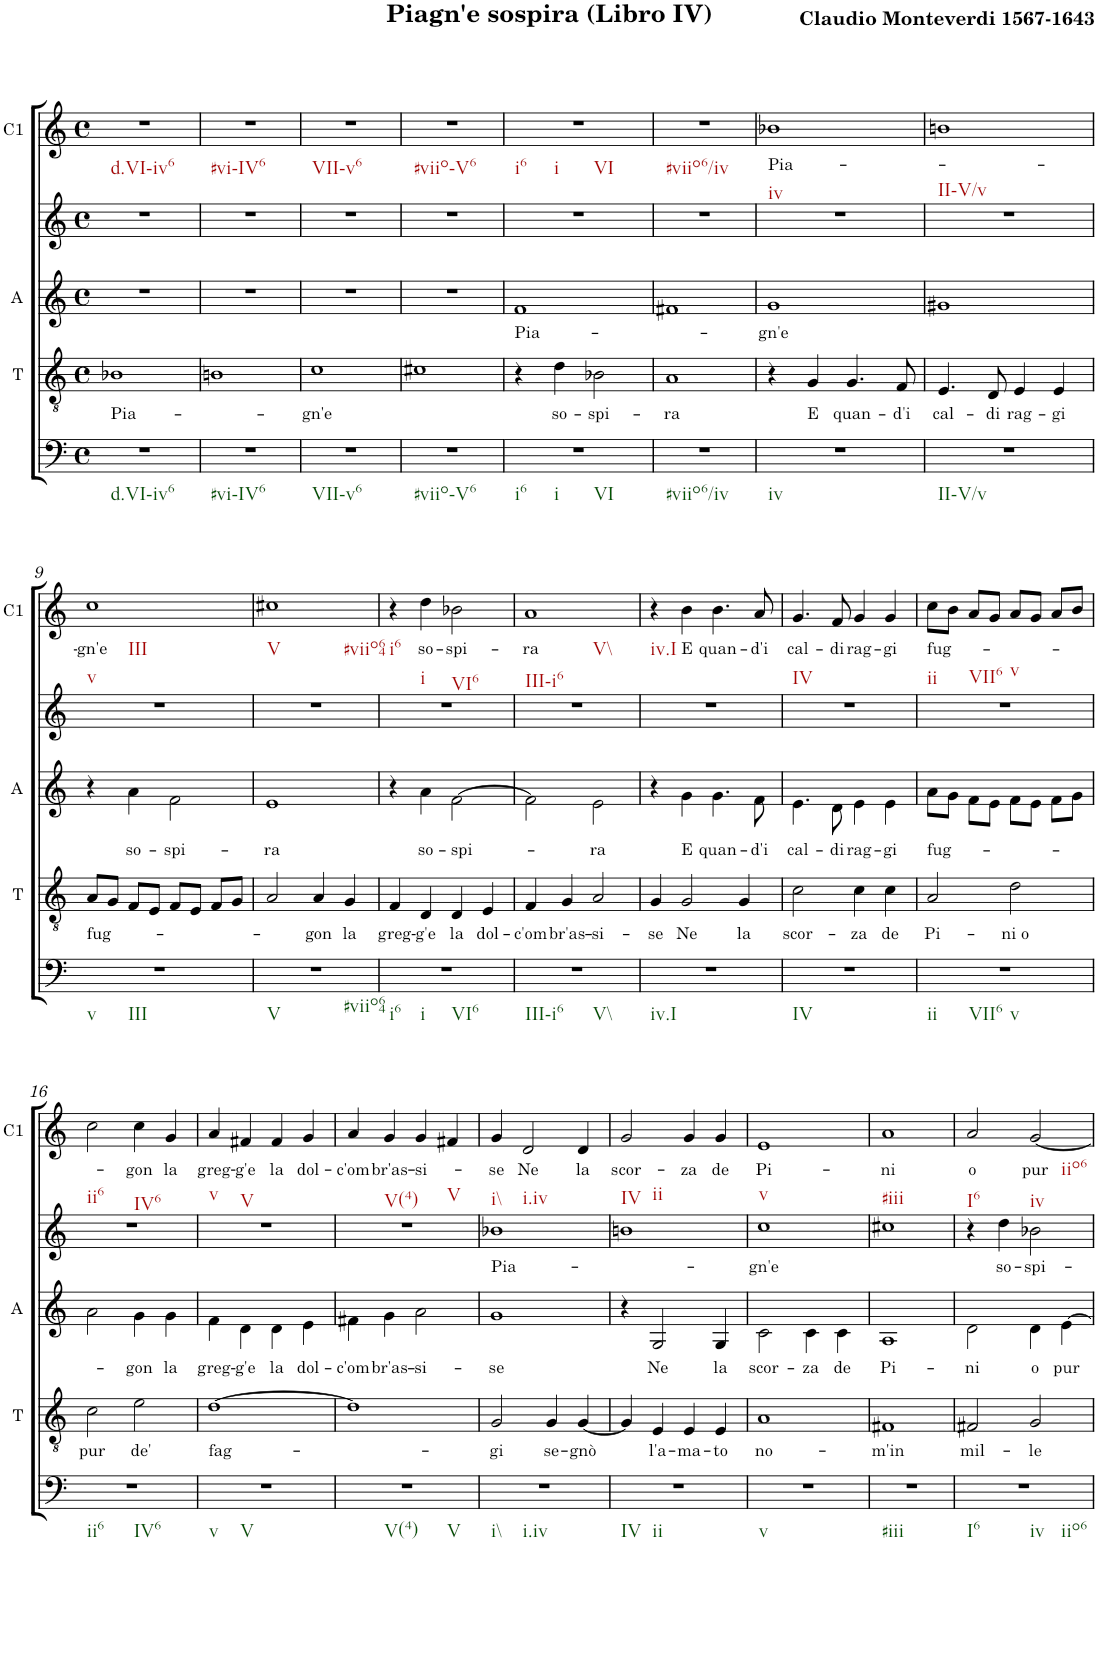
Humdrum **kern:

**kern	**kern	**text	**kern	**text	**kern	**text	**kern	**text
*part5	*part4	*part4	*part3	*part3	*part2	*part2	*part1	*part1
*staff5	*staff4	*staff4	*staff3	*staff3	*staff2	*staff2	*staff1	*staff1
*	*I"T	*	*I"A	*	*	*	*I"C1	*
*	*I'T	*	*I'A	*	*	*	*I'C1	*
*clefF4	*clefGv2	*	*clefG2	*	*clefG2	*	*clefG2	*
*k[]	*k[]	*	*k[]	*	*k[]	*	*k[]	*
*M4/4	*M4/4	*	*M4/4	*	*M4/4	*	*M4/4	*
*met(c)	*met(c)	*	*met(c)	*	*met(c)	*	*met(c)	*
=1	=1	=1	=1	=1	=1	=1	=1	=1
!	!	!	!	!	!	!	!LO:TX:b:t=d.VI-iv6	!
!	!	!LO:LY:b	!	!	!	!	!	!
1r	1B-X	Pia-	1r	.	1r	.	1r	.
=2	=2	=2	=2	=2	=2	=2	=2	=2
!	!	!	!	!	!	!	!LO:TX:b:t=#vi-IV6	!
1r	1Bn	.	1r	.	1r	.	1r	.
=3	=3	=3	=3	=3	=3	=3	=3	=3
!	!	!	!	!	!	!	!LO:TX:b:t=VII-v6	!
!	!	!LO:LY:b	!	!	!	!	!	!
1r	1c	-gn'e	1r	.	1r	.	1r	.
=4	=4	=4	=4	=4	=4	=4	=4	=4
!	!	!	!	!	!	!	!LO:TX:b:t=#viio-V6	!
1r	1c#X	.	1r	.	1r	.	1r	.
=5	=5	=5	=5	=5	=5	=5	=5	=5
!	!	!	!	!	!	!	!LO:TX:b:t=i6	!
!	!	!	!	!	!	!	!LO:TX:b:t=i	!
!	!	!	!	!	!	!	!LO:TX:b:t=VI	!
!	!	!	!	!LO:LY:b	!	!	!	!
1r	4r	.	1f	Pia-	1r	.	1r	.
!	!	!LO:LY:b	!	!	!	!	!	!
.	4d\	so-	.	.	.	.	.	.
!	!	!LO:LY:b	!	!	!	!	!	!
.	2B-X\	-spi-	.	.	.	.	.	.
=6	=6	=6	=6	=6	=6	=6	=6	=6
!	!	!	!	!	!	!	!LO:TX:b:t=#viio6/iv	!
!	!	!LO:LY:b	!	!	!	!	!	!
1r	1A	-ra	1f#X	.	1r	.	1r	.
=7	=7	=7	=7	=7	=7	=7	=7	=7
!	!	!	!	!	!	!	!LO:TX:b:t=iv	!
!	!	!	!	!LO:LY:b	!	!	!	!LO:LY:b
1r	4r	.	1g	-gn'e	1r	.	1b-X	Pia-
!	!	!LO:LY:b	!	!	!	!	!	!
.	4G/	E	.	.	.	.	.	.
!	!	!LO:LY:b	!	!	!	!	!	!
.	4.G/	quan-	.	.	.	.	.	.
!	!	!LO:LY:b	!	!	!	!	!	!
.	8F/	-d'i	.	.	.	.	.	.
=8	=8	=8	=8	=8	=8	=8	=8	=8
!	!	!	!	!	!	!	!LO:TX:b:t=II-V/v	!
!	!	!LO:LY:b	!	!	!	!	!	!
1r	4.E/	cal-	1g#X	.	1r	.	1bn	.
!	!	!LO:LY:b	!	!	!	!	!	!
.	8D/	-di	.	.	.	.	.	.
!	!	!LO:LY:b	!	!	!	!	!	!
.	4E/	rag-	.	.	.	.	.	.
!	!	!LO:LY:b	!	!	!	!	!	!
.	4E/	-gi	.	.	.	.	.	.
!!LO:LB:g=z
=9	=9	=9	=9	=9	=9	=9	=9	=9
!	!	!	!	!	!	!	!LO:TX:b:t=v	!
!	!	!	!	!	!	!	!LO:TX:b:t=III	!
!	!	!LO:LY:b	!	!	!	!	!	!LO:LY:b
1r	8A/L	fug-	4r	.	1r	.	1cc	-gn'e
.	8G/J	.	.	.	.	.	.	.
!	!	!	!	!LO:LY:b	!	!	!	!
.	8F/L	.	4a\	so-	.	.	.	.
.	8E/J	.	.	.	.	.	.	.
!	!	!	!	!LO:LY:b	!	!	!	!
.	8F/L	.	2f\	-spi-	.	.	.	.
.	8E/J	.	.	.	.	.	.	.
.	8F/L	.	.	.	.	.	.	.
.	8G/J	.	.	.	.	.	.	.
=10	=10	=10	=10	=10	=10	=10	=10	=10
!	!	!	!	!	!	!	!LO:TX:b:t=V	!
!	!	!	!	!	!	!	!LO:TX:b:t=#viio64	!
!	!	!	!	!LO:LY:b	!	!	!	!
1r	2A/	.	1e	-ra	1r	.	1cc#X	.
!	!	!LO:LY:b	!	!	!	!	!	!
.	4A/	-gon	.	.	.	.	.	.
!	!	!LO:LY:b	!	!	!	!	!	!
.	4G/	la	.	.	.	.	.	.
=11	=11	=11	=11	=11	=11	=11	=11	=11
!	!	!	!	!	!	!	!LO:TX:b:t=i6	!
!	!	!LO:LY:b	!	!	!	!	!	!
1r	4F/	greg-	4r	.	1r	.	4r	.
!	!	!	!	!	!	!	!LO:TX:b:t=i	!
!	!	!LO:LY:b	!	!LO:LY:b	!	!	!	!LO:LY:b
.	4D/	-g'e	4a\	so-	.	.	4dd\	so-
!	!	!	!	!	!	!	!LO:TX:b:t=VI6	!
!	!	!LO:LY:b	!	!LO:LY:b	!	!	!	!LO:LY:b
.	4D/	la	[2f\	-spi-	.	.	2b-X\	-spi-
!	!	!LO:LY:b	!	!	!	!	!	!
.	4E/	dol-	.	.	.	.	.	.
=12	=12	=12	=12	=12	=12	=12	=12	=12
!	!	!	!	!	!	!	!LO:TX:b:t=III-i6	!
!	!	!	!	!	!	!	!LO:TX:b:t=V\\	!
!	!	!LO:LY:b	!	!	!	!	!	!LO:LY:b
1r	4F/	-c'om-	2f\]	.	1r	.	1a	-ra
!	!	!LO:LY:b	!	!	!	!	!	!
.	4G/	-br'as-	.	.	.	.	.	.
!	!	!LO:LY:b	!	!LO:LY:b	!	!	!	!
.	2A/	-si-	2e\	-ra	.	.	.	.
=13	=13	=13	=13	=13	=13	=13	=13	=13
!	!	!	!	!	!	!	!LO:TX:b:t=iv.I	!
!	!	!LO:LY:b	!	!	!	!	!	!
1r	4G/	-se	4r	.	1r	.	4r	.
!	!	!LO:LY:b	!	!LO:LY:b	!	!	!	!LO:LY:b
.	2G/	Ne	4g\	E	.	.	4b\	E
!	!	!	!	!LO:LY:b	!	!	!	!LO:LY:b
.	.	.	4.g\	quan-	.	.	4.b\	quan-
!	!	!LO:LY:b	!	!	!	!	!	!
.	4G/	la	.	.	.	.	.	.
!	!	!	!	!LO:LY:b	!	!	!	!LO:LY:b
.	.	.	8f\	-d'i	.	.	8a/	-d'i
=14	=14	=14	=14	=14	=14	=14	=14	=14
!	!	!	!	!	!	!	!LO:TX:b:t=IV	!
!	!	!LO:LY:b	!	!LO:LY:b	!	!	!	!LO:LY:b
1r	2c\	scor-	4.e\	cal-	1r	.	4.g/	cal-
!	!	!	!	!LO:LY:b	!	!	!	!LO:LY:b
.	.	.	8d\	-di	.	.	8f/	-di
!	!	!LO:LY:b	!	!LO:LY:b	!	!	!	!LO:LY:b
.	4c\	-za	4e\	rag-	.	.	4g/	rag-
!	!	!LO:LY:b	!	!LO:LY:b	!	!	!	!LO:LY:b
.	4c\	de	4e\	-gi	.	.	4g/	-gi
=15	=15	=15	=15	=15	=15	=15	=15	=15
!	!	!	!	!	!	!	!LO:TX:b:t=ii	!
!	!	!LO:LY:b	!	!LO:LY:b	!	!	!	!LO:LY:b
1r	2A/	Pi-	8a\L	fug-	1r	.	8cc\L	fug-
.	.	.	8g\J	.	.	.	8b\J	.
!	!	!	!	!	!	!	!LO:TX:b:t=VII6	!
.	.	.	8f\L	.	.	.	8a/L	.
.	.	.	8e\J	.	.	.	8g/J	.
!	!	!	!	!	!	!	!LO:TX:b:t=v	!
!	!	!LO:LY:b	!	!	!	!	!	!
.	2d\	ni o	8f\L	.	.	.	8a/L	.
.	.	.	8e\J	.	.	.	8g/J	.
.	.	.	8f\L	.	.	.	8a/L	.
.	.	.	8g\J	.	.	.	8b/J	.
!!LO:LB:g=z
=16	=16	=16	=16	=16	=16	=16	=16	=16
!	!	!	!	!	!	!	!LO:TX:b:t=ii6	!
!	!	!LO:LY:b	!	!	!	!	!	!
1r	2c\	pur	2a\	.	1r	.	2cc\	.
!	!	!	!	!	!	!	!LO:TX:b:t=IV6	!
!	!	!LO:LY:b	!	!LO:LY:b	!	!	!	!LO:LY:b
.	2e\	de'	4g\	-gon	.	.	4cc\	-gon
!	!	!	!	!LO:LY:b	!	!	!	!LO:LY:b
.	.	.	4g\	la	.	.	4g/	la
=17	=17	=17	=17	=17	=17	=17	=17	=17
!	!	!	!	!	!	!	!LO:TX:b:t=v	!
!	!	!LO:LY:b	!	!LO:LY:b	!	!	!	!LO:LY:b
1r	[1d	fag-	4f\	greg-	1r	.	4a/	greg-
!	!	!	!	!	!	!	!LO:TX:b:t=V	!
!	!	!	!	!LO:LY:b	!	!	!	!LO:LY:b
.	.	.	4d\	-g'e	.	.	4f#X/	-g'e
!	!	!	!	!LO:LY:b	!	!	!	!LO:LY:b
.	.	.	4d\	la	.	.	4f#/	la
!	!	!	!	!LO:LY:b	!	!	!	!LO:LY:b
.	.	.	4e\	dol-	.	.	4g/	dol-
=18	=18	=18	=18	=18	=18	=18	=18	=18
!	!	!	!	!LO:LY:b	!	!	!	!LO:LY:b
1r	1d]	.	4f#X\	-c'om-	1r	.	4a/	-c'om-
!	!	!	!	!	!	!	!LO:TX:b:t=V(4)	!
!	!	!	!	!LO:LY:b	!	!	!	!LO:LY:b
.	.	.	4g\	-br'as-	.	.	4g/	-br'as-
!	!	!	!	!LO:LY:b	!	!	!	!LO:LY:b
.	.	.	2a\	-si-	.	.	4g/	-si-
!	!	!	!	!	!	!	!LO:TX:b:t=V	!
.	.	.	.	.	.	.	4f#X/	.
=19	=19	=19	=19	=19	=19	=19	=19	=19
!	!	!	!	!	!	!	!LO:TX:b:t=i\\	!
!	!	!LO:LY:b	!	!LO:LY:b	!	!LO:LY:b	!	!LO:LY:b
1r	2G/	-gi	1g	-se	1b-X	Pia-	4g/	-se
!	!	!	!	!	!	!	!LO:TX:b:t=i.iv	!
!	!	!	!	!	!	!	!	!LO:LY:b
.	.	.	.	.	.	.	2d/	Ne
!	!	!LO:LY:b	!	!	!	!	!	!
.	4G/	se-	.	.	.	.	.	.
!	!	!LO:LY:b	!	!	!	!	!	!LO:LY:b
.	[4G/	-gnò	.	.	.	.	4d/	la
=20	=20	=20	=20	=20	=20	=20	=20	=20
!	!	!	!	!	!	!	!LO:TX:b:t=IV	!
!	!	!	!	!	!	!	!LO:TX:b:t=ii	!
!	!	!	!	!	!	!	!	!LO:LY:b
1r	4G/]	.	4r	.	1bn	.	2g/	scor-
!	!	!LO:LY:b	!	!LO:LY:b	!	!	!	!
.	4E/	l'a-	2G/	Ne	.	.	.	.
!	!	!LO:LY:b	!	!	!	!	!	!LO:LY:b
.	4E/	-ma-	.	.	.	.	4g/	-za
!	!	!LO:LY:b	!	!LO:LY:b	!	!	!	!LO:LY:b
.	4E/	-to	4G/	la	.	.	4g/	de
=21	=21	=21	=21	=21	=21	=21	=21	=21
!	!	!	!	!	!	!	!LO:TX:b:t=v	!
!	!	!LO:LY:b	!	!LO:LY:b	!	!LO:LY:b	!	!LO:LY:b
1r	1A	no-	2c\	scor-	1cc	-gn'e	1e	Pi-
!	!	!	!	!LO:LY:b	!	!	!	!
.	.	.	4c\	-za	.	.	.	.
!	!	!	!	!LO:LY:b	!	!	!	!
.	.	.	4c\	de	.	.	.	.
=22	=22	=22	=22	=22	=22	=22	=22	=22
!	!	!	!	!	!	!	!LO:TX:b:t=#iii	!
!	!	!LO:LY:b	!	!LO:LY:b	!	!	!	!LO:LY:b
1r	1F#X	-m'in	1A	Pi-	1cc#X	.	1a	-ni
=23	=23	=23	=23	=23	=23	=23	=23	=23
!	!	!	!	!	!	!	!LO:TX:b:t=I6	!
!	!	!LO:LY:b	!	!LO:LY:b	!	!	!	!LO:LY:b
1r	2F#X/	mil-	2d\	-ni	4r	.	2a/	o
!	!	!	!	!	!	!LO:LY:b	!	!
.	.	.	.	.	4dd\	so-	.	.
!	!	!	!	!	!	!	!LO:TX:b:t=iv	!
!	!	!	!	!	!	!	!LO:TX:b:t=iio6	!
!	!	!LO:LY:b	!	!LO:LY:b	!	!LO:LY:b	!	!LO:LY:b
.	2G/	-le	4d\	o	2b-X\	-spi-	[2g/	pur
!	!	!	!	!LO:LY:b	!	!	!	!
.	.	.	[4e\	pur	.	.	.	.
=	=	=	=	=	=	=	=	=
*-	*-	*-	*-	*-	*-	*-	*-	*-
